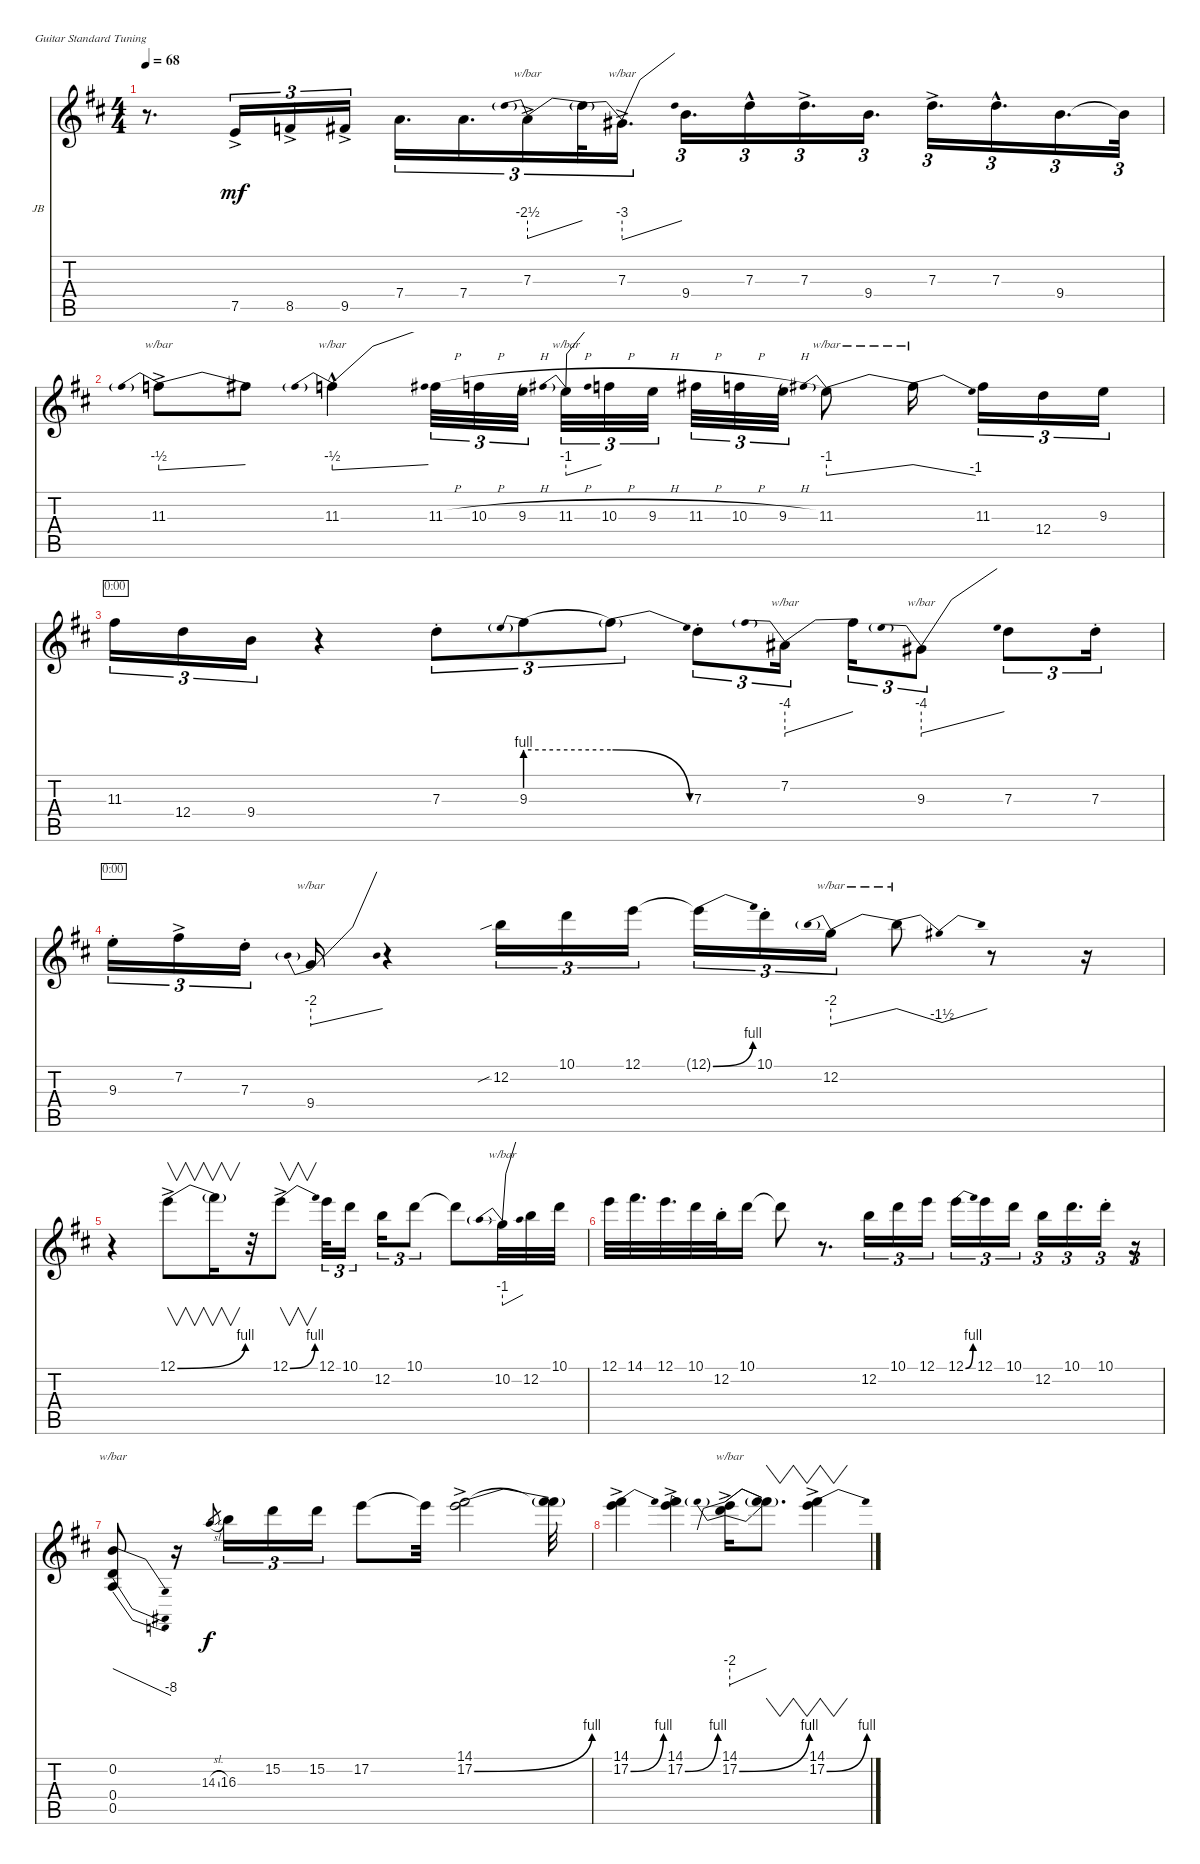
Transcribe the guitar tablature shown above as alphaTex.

\defaultSystemsLayout 4
\bracketExtendMode nobrackets
\firstSystemTrackNameOrientation horizontal
\otherSystemsTrackNameOrientation horizontal
\track ("Jeff Beck" "JB") {instrument overdrivenguitar}
\staff {score tabs}
\tuning (E4 B3 G3 D3 A2 E2)
\ts (4 4)
\tempo 68
\clef g2
\ks bminor
r.8{d dy mf} 7.5{ac}.16{tu (3 2)} 8.5{ac}.16{tu (3 2)} 9.5{ac}.16{tu (3 2)} 7.4.16{d tu (3 2)} 7.4.16{d tu (3 2)} 7.3{ac}.16{tu (3 2) tbe (predivedive default 0 -10 15.6 0)} 7.3{t}.32{tu (3 2)} 7.3{ac}.16{d tu (3 2) tbe (predivedive default 0 -12 11.4 0)} 9.4.16{d tu (3 2)} 7.3{hac}.16{tu (3 2)} 7.3{ac}.16{d tu (3 2)} 9.4.16{d tu (3 2)} 7.3{ac}.16{d tu (3 2)} 7.3{hac}.16{d tu (3 2)} 9.4.16{d tu (3 2)} 9.4{t}.32{tu (3 2)} |
11.3{ac}.8{tbe (predivedive default 0 -2 57.599999999999994 0)} 11.3{t}.8 11.3{hac}.4{tbe (predivedive default 0 -2 34.199999999999996 0)} 11.3{h}.32{tu (3 2)} 10.3{h}.32{tu (3 2)} 9.3{h}.32{tu (3 2)} 11.3{h}.32{tu (3 2) tbe (predivedive default 0 -4 30 0)} 10.3{h}.32{tu (3 2)} 9.3{h}.32{tu (3 2)} 11.3{h}.32{tu (3 2)} 10.3{h}.32{tu (3 2)} 9.3{h}.32{tu (3 2)} 11.3.8{tbe (predivedive default 0 -4 30 0)} 11.3{t}.16{tbe (dive default 34.199999999999996 0 59.4 -4)} 11.3.16{tu (3 2)} 12.4.16{tu (3 2)} 9.3.16{tu (3 2)} |
11.3.16{tu (3 2) timer} 12.4.16{tu (3 2)} 9.4.16{tu (3 2)} r.4 7.3{st}.8{tu (3 2)} 9.3{be (prebend 0 4 60 4)}.8{tu (3 2)} 9.3{be (release 0 4 15 0) t}.8{tu (3 2)} 7.3{st}.8{tu (3 2)} 7.2.16{tu (3 2) tbe (predivedive default 0 -16 24 0)} 7.2{t}.16{tu (3 2)} 9.3.8{tu (3 2) tbe (predivedive default 0 -16 18.599999999999998 0)} 7.3.8{tu (3 2)} 7.3{st}.16{tu (3 2)} |
9.3{st}.16{tu (3 2) timer} 7.2{ac}.16{tu (3 2)} 7.3{st}.16{tu (3 2)} 9.4.16{tbe (predivedive default 0 -8 9.6 0)} r.4 12.2{sib}.16{tu (3 2)} 10.1.16{tu (3 2)} 12.1.16{tu (3 2)} 12.1{be (bend 0 0 15 4) t}.16{tu (3 2)} 10.1{st}.16{tu (3 2)} 12.2.16{tu (3 2) tbe (predivedive default 0 -8 4.2 0)} 12.2{t}.8{tbe (dip default 0 0 1.7999999999999998 -6 2.4 -6 5.3999999999999995 0)} r.8 r.16 |
r.4 12.1{be (bend 0 0 15 4) ac}.8{v} 12.1{t}.16{v} r.32 12.1{be (bend 0 0 15 4) ac}.8{v} 12.1.32{tu (3 2)} 10.1.16{tu (3 2)} 12.2.16{tu (3 2)} 10.1.8{tu (3 2)} 10.1{t}.8 10.2.32{tbe (predivedive default 0 -4 12.6 0)} 12.2.32 10.1.32 |
12.1.32 14.1.32{d} 12.1.32{d} 10.1.32 12.2{st}.32 10.1.16 10.1{t}.8 r.8{d} 12.2.16{tu (3 2)} 10.1.16{tu (3 2)} 12.1.16{tu (3 2)} 12.1{be (bend 0 0 4.8 4)}.16{tu (3 2)} 12.1.16{tu (3 2)} 10.1.16{tu (3 2)} 12.2.16{tu (3 2)} 10.1.16{d tu (3 2)} 10.1{st}.16{tu (3 2)} r.16{tu (3 2)} |
(0.2 0.4 0.5).8{tbe (dive default 0 0 27 -32)} r.16 14.3{sl}.8{gr dy f} 16.3.16{tu (3 2)} 15.2.16{tu (3 2)} 15.2.16{tu (3 2)} 17.2.8 17.2{t}.32 (17.2{be (bend 0 0 15 4) ac} 14.1).2 (17.2{t} 14.1{t}).32 |
(17.2{be (bend 0 0 15 4) ac} 14.1).4 (17.2{be (bend 0 0 15 4) ac} 14.1).4 (17.2{be (bend 0 0 15 4) ac} 14.1).16{tbe (predivedive default 0 -8 10.2 0)} (14.1{t} 17.2{t}).8{vw d} (17.2{be (bend 0 0 15 4) ac} 14.1).4{vw}
